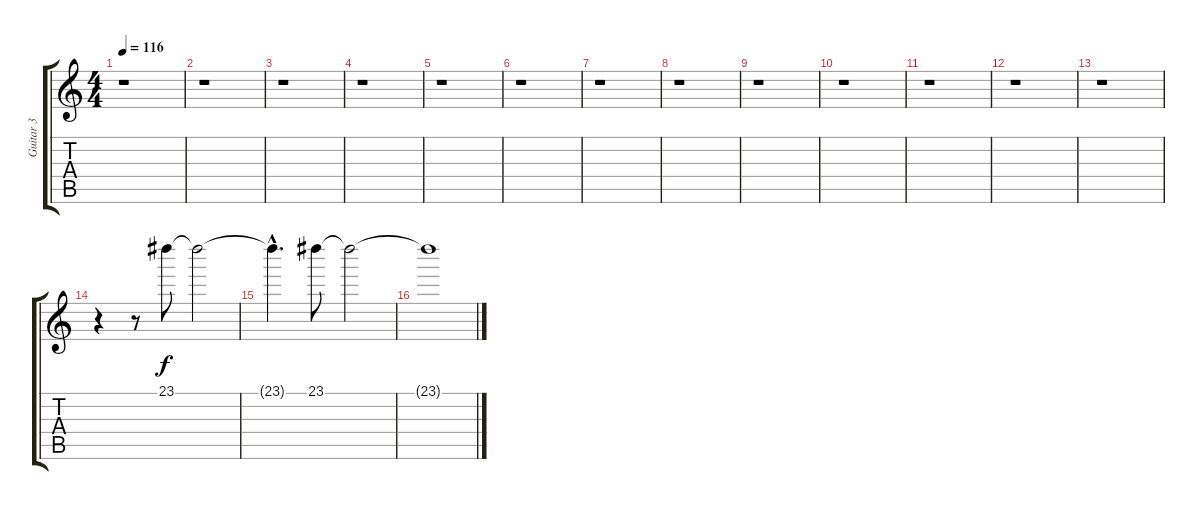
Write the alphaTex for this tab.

\track ("Guitar 3" "Guitar 3") {instrument distortionguitar}
\staff {score tabs}
\tuning (E4 B3 G3 D3 A2 E2) {hide}
\ts (4 4)
\tempo 116
\clef g2
\ks c
r.1{dy f} |
r.1 |
r.1 |
r.1 |
r.1 |
r.1 |
r.1 |
r.1 |
r.1 |
r.1 |
r.1 |
r.1 |
r.1 |
r.4 r.8 23.1.8 23.1{t}.2 |
23.1{hac t}.4{d} 23.1.8 23.1{t}.2 |
23.1{t}.1
